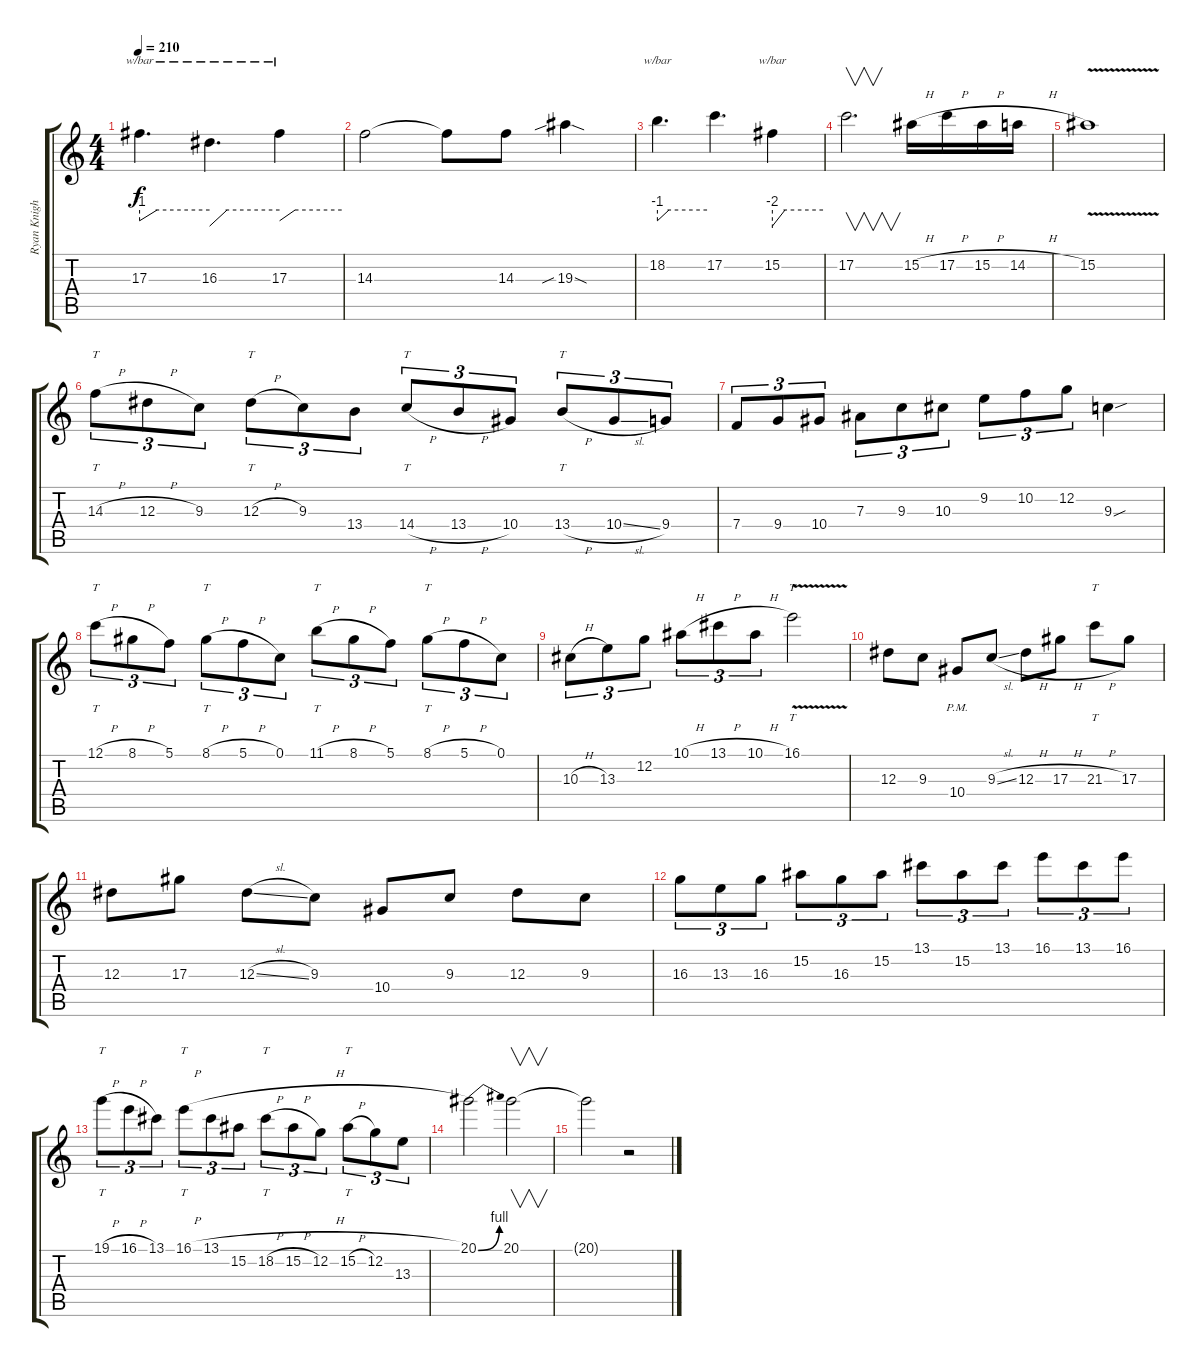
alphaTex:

\track ("Ryan Knight Solo" "Ryan Knigh") {instrument overdrivenguitar}
\staff {score tabs}
\tuning (C4 G3 Eb3 Bb2 F2 C2) {hide}
\ts (4 4)
\tempo 210
\clef g2
\ks c
17.3.4{d tbe (custom default 0 -4 15 0 60 0) dy f} 16.3.4{d tbe (custom default 0 -8 15 0 60 0)} 17.3.4{tbe (custom default 0 -4 15 0 60 0)} |
14.3.2 14.3{t}.8 14.3.8 19.3{sib sod}.4 |
18.2.4{d tbe (custom default 0 -4 14 0 60 0)} 17.2.4{d} 15.2.4{tbe (custom default 0 -8 15 0 60 0)} |
17.2.2{v d} 15.2{h}.16 17.2{h}.16 15.2{h}.16 14.2{h}.16 |
15.2{v}.1 |
14.3{h}.8{tt tu (3 2)} 12.3{h}.8{tu (3 2)} 9.3.8{tu (3 2)} 12.3{h}.8{tt tu (3 2)} 9.3.8{tu (3 2)} 13.4.8{tu (3 2)} 14.4{h}.8{tt tu (3 2)} 13.4{h}.8{tu (3 2)} 10.4.8{tu (3 2)} 13.4{h}.8{tt tu (3 2)} 10.4{sl}.8{tu (3 2)} 9.4.8{tu (3 2)} |
7.4.8{tu (3 2)} 9.4.8{tu (3 2)} 10.4.8{tu (3 2)} 7.3.8{tu (3 2)} 9.3.8{tu (3 2)} 10.3.8{tu (3 2)} 9.2.8{tu (3 2)} 10.2.8{tu (3 2)} 12.2.8{tu (3 2)} 9.3{sou}.4 |
12.1{h}.8{tt tu (3 2)} 8.1{h}.8{tu (3 2)} 5.1.8{tu (3 2)} 8.1{h}.8{tt tu (3 2)} 5.1{h}.8{tu (3 2)} 0.1.8{tu (3 2)} 11.1{h}.8{tt tu (3 2)} 8.1{h}.8{tu (3 2)} 5.1.8{tu (3 2)} 8.1{h}.8{tt tu (3 2)} 5.1{h}.8{tu (3 2)} 0.1.8{tu (3 2)} |
10.3{h}.8{tu (3 2)} 13.3.8{tu (3 2)} 12.2.8{tu (3 2)} 10.1{h}.8{tu (3 2)} 13.1{h}.8{tu (3 2)} 10.1{h}.8{tu (3 2)} 16.1{v}.2{tt} |
12.3.8 9.3.8 10.4{pm}.8 9.3{sl}.8 12.3{h}.8 17.3{h}.8 21.3{h}.8{tt} 17.3.8 |
12.3.8 17.3.8 12.3{sl}.8 9.3.8 10.4.8 9.3.8 12.3.8 9.3.8 |
16.3.8{tu (3 2)} 13.3.8{tu (3 2)} 16.3.8{tu (3 2)} 15.2.8{tu (3 2)} 16.3.8{tu (3 2)} 15.2.8{tu (3 2)} 13.1.8{tu (3 2)} 15.2.8{tu (3 2)} 13.1.8{tu (3 2)} 16.1.8{tu (3 2)} 13.1.8{tu (3 2)} 16.1.8{tu (3 2)} |
19.1{h}.8{tt tu (3 2)} 16.1{h}.8{tu (3 2)} 13.1.8{tu (3 2)} 16.1{h}.8{tt tu (3 2)} 13.1{h}.8{tu (3 2)} 15.2.8{tu (3 2)} 18.2{h}.8{tt tu (3 2)} 15.2{h}.8{tu (3 2)} 12.2.8{tu (3 2)} 15.2{h}.8{tt tu (3 2)} 12.2.8{tu (3 2)} 13.3.8{tu (3 2)} |
20.1{be (bend 0 0 60 4)}.2 20.1.2{v} |
20.1{t}.2 r.2
